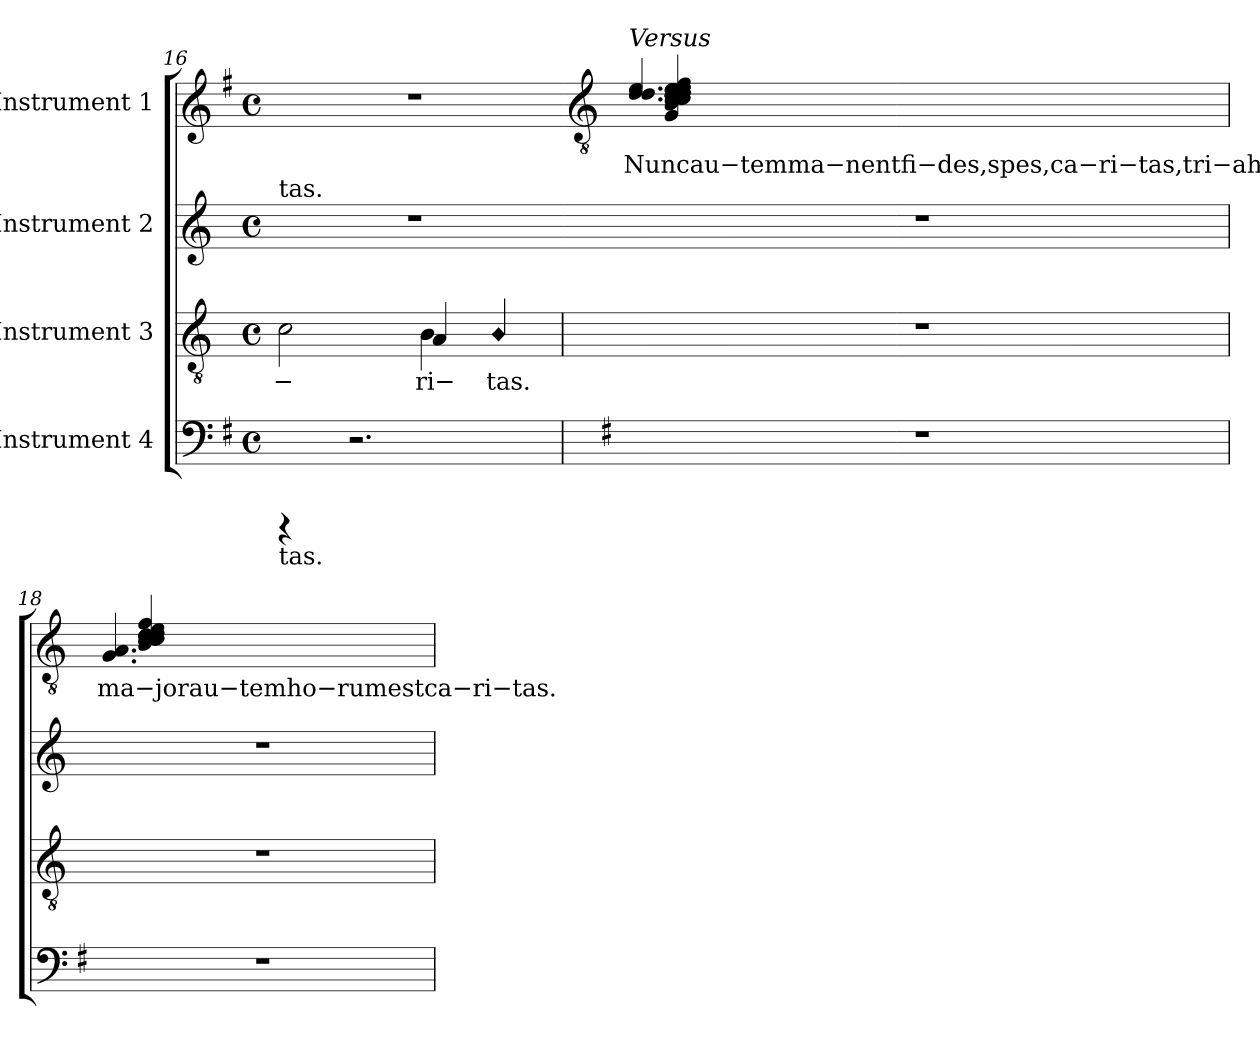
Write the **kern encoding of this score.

**kern	**kern	**text	**kern	**kern	**text
*part4	*part3	*part3	*part2	*part1	*part1
*staff4	*staff3	*staff3	*staff2	*staff1	*staff1
*I"Instrument 4	*I"Instrument 3	*	*I"Instrument 2	*I"Instrument 1	*
*clefF4	*clefGv2	*	*clefG2	*clefG2	*
*k[f#]	*k[]	*	*k[]	*k[f#]	*
*G:	*C:	*	*C:	*G:	*
*M4/4	*M4/4	*	*M4/4	*M4/4	*
*met(c)	*met(c)	*	*met(c)	*met(c)	*
=16	=16	=16	=16	=16	=16
!	!	!	!LO:TX:a:t=tas.	!	!
!	!LO:TX:a:t=tas.	!	!	!	!
!LO:TX:b:t=tas.	!	!	!	!	!
!	!	!LO:LY:b:cj	!	!	!
*	*^	*	*	*	*
4rAAAA	2c\	2ryy	−	1r	1r	.
2.r	.	.	.	.	.	.
!	!	!	!LO:LY:b:cj	!	!	!
.	4B\	4A/	ri−	.	.	.
!	!LO:N:head=diamond	!	!LO:LY:b:cj	!	!	!
.	4B/	4ryy	tas.	.	.	.
*	*v	*v	*	*	*	*
!!LO:LB:g=z
=17!	=17!	=17!	=17	=17!	=17!
*	*	*	*	*clefGv2	*
*	*	*	*	*k[]	*
*	*	*	*	*C:	*
*	*^	*	*	*^	*
!	!	!	!	!	!LO:TX:a:i:t=Versus	!	!
!	!	!	!	!	!	!	!LO:LY:b:cj
*	*v	*v	*	*	*	*	*
1r	1r	.	1r	(>(>4.d/ 4.d/ 4.e/	(>(<4f/ 4e/ 4e/ 4e/ 4e/ 4d/ 4d/ 4d/ 4d/ 4d/ 4d/ 4d/ 4d/ 4c/ 4c/ 4B/ 4G/)	Nuncau−temma−nentfi−des,spes,ca−ri−tas,tri−ahaec:
.	.	.	.	.	2ryy	.
.	.	.	.	2ryy	.	.
.	.	.	.	.	8ryy	.
.	.	.	.	8ryy	8ryy	.
!!LO:LB:g=z	!!
=18	=18	=18	=18	=18	=18	=18
!	!	!	!	!	!	!LO:LY:b:cj
1r	1r	.	1r	(<4.A/ 4.G/	(>(>4f/ 4e/ 4d/ 4d/ 4d/ 4d/ 4d/ 4d/ 4d/ 4c/ 4c/ 4c/ 4c/ 4c/ 4B/	ma−jorau−temho−rumestca−ri−tas.
.	.	.	.	.	2ryy	.
.	.	.	.	2ryy	.	.
.	.	.	.	.	8ryy	.
.	.	.	.	8ryy	8ryy	.
*	*	*	*	*v	*v	*
=	=	=	=	=	=
*-	*-	*-	*-	*-	*-
